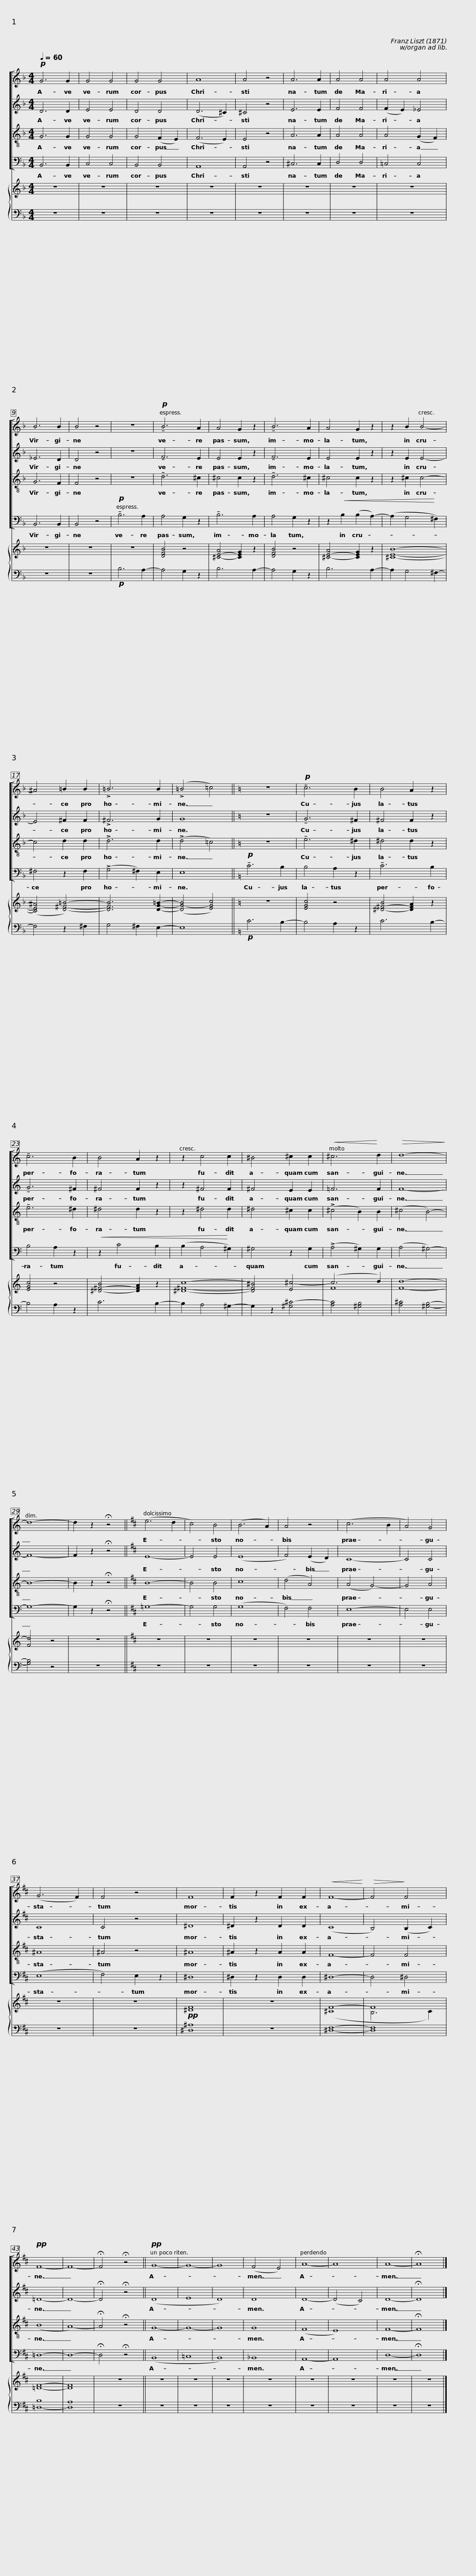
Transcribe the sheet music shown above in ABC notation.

X:1
%%score [ 1 2 3 4 ] { ( 5 7 ) | ( 6 8 ) }
L:1/8
Q:1/4=60
M:4/4
I:linebreak $
K:F
V:1 treble
V:2 treble
V:3 treble-8 transpose=-12
V:4 bass
V:5 treble
V:7 treble
V:6 bass
V:8 bass
V:1
!p! G6 G2 | G4 G4 | G4 G4 | A8 | A4 z4 | %5
 A6 A2 | A4 A4 | A4 A4 | B6 B2 |$ B4 z4 |$ %10
 z8 |!p! !tenuto!B6 A2 | A4 G2 z2 | !tenuto!B6 A2 | A4 G2 z2 | %15
 z2 B2 B4- | ^A4 =B2 B2 | !>!=B6 B2 |$ (!>!=B4 =c4) ||$[K:C] z8 | %20
!p! !tenuto!c6 B2 | B4 A2 z2 | !tenuto!c6 B2 | B4 A2 z2 | z2 c4 c2 | %25
 ^B4 ^c2 c2 |!<(! ^c6!<)! d2 |$!>(! d8-!>)! | d8- |$ d2 z2 !fermata!z4 || %30
[K:D] (e6 d2 | c4) B4 | (B6 A2) | A4 z4 | (c6 B2 | %35
 A4) G4 | (G6 F2) | F4 z4 | F8 | F2 z2 F2 F2 |$ %40
!<(! F8-!<)! |!>(! F4!>)! F4 |!pp! F8- | F8- | !fermata!F4 !fermata!z4 || %45
!pp! G8- | G8- | G8 | (F4 E4) | A8- | %50
 A8 | A8- | !fermata!A8 |] %53
V:2
 D6 D2 | E4 E4 | D4 D4 | (D6 ^C2) | ^C4 z4 | %5
 E6 E2 | F4 F4 | (F2 E2) _E4 | _E6 D2 |$ D4 z4 |$ %10
 z8 | !tenuto!F6 E2 | E4 E2 z2 | !tenuto!F6 E2 | E4 E2 z2 | %15
 z2 E2 E4- | E4 ^F2 F2 | !>!^F6 G2 |$ G8 ||$[K:C] z8 | %20
 !tenuto!G6 ^F2 | ^F4 F2 z2 | !tenuto!G6 ^F2 | ^F4 F2 z2 | z2 ^F4 F2 | %25
 ^F4 E2 E2 | =F6 F2 |$ F8- | F8- |$ F2 z2 !fermata!z4 || %30
[K:D] E8- | E4 E4 | (E8 | F4) (E2 D2) | C8- | %35
 C4 C4 | C8 | C4 z4 | ^D8 | ^D2 z2 D2 D2 |$ %40
 (C8 | B,4) (B,2 C2) | =D8- | D8- | !fermata!D4 !fermata!z4 || %45
 (D8 | E8 | D8) | D8 | D8- | %50
 (D4 C4) | D8- | !fermata!D8 |] %53
V:3
 G6 G2 | G4 G4 | G4 (F2 E2) | (F6 E2) | E4 z4 | %5
 A6 A2 | A4 A4 | A4 (G2 F2) | G6 F2 |$ F4 z4 |$ %10
 z8 | !tenuto!d6 ^c2 | ^c4 c2 z2 | !tenuto!d6 ^c2 | ^c4 c2 z2 | %15
 z2 ^c2 c4- | c4 d2 d2 | !>!d6 d2 |$ (!>!d4 =c4) ||$[K:C] z8 | %20
 !tenuto!e6 ^d2 | ^d4 d2 z2 | !tenuto!e6 ^d2 | ^d4 d2 z2 | z2 ^d4 d2 | %25
 ^d4 ^c2 c2 | (!>!^c4 B2) B2 |$ (^c4 B4-) | B8- |$ B2 z2 !fermata!z4 || %30
[K:D] B8- | B4 B4 | c8 | (d4 A4) | (A4 G4-) | %35
 G4 A4 | ^A8 | ^A4 z4 | ^A8 | ^A2 z2 A2 A2 |$ %40
 F8- | F4 F4 | (B8 | A8-) | !fermata!A4 !fermata!z4 || %45
 G8- | G8- | G8 | G8 | (F8 | %50
 E8) | F8- | !fermata!F8 |] %53
V:4
 B,,6 B,,2 | C,4 C,4 | B,,4 B,,4 | A,,8 | A,,4 z4 | %5
 ^C,6 C,2 | D,4 D,4 | =C,4 C,4 | B,,6 B,,2 |$ B,,4 z4 |$ %10
!p! !tenuto!B,6 A,2 | A,4 G,2 z2 | !tenuto!B,6 A,2 | A,4 G,2 z2 | z2!<(! B,2 (B,2 A,2-) | %15
 (A,2 G,4!<)! ^F,2) | ^F,4 z2 F,2 | (!>!G,4 ^F,2) E,2 |$ E,8 ||$[K:C]!p! !tenuto!C6 B,2 | %20
 B,4 A,2 z2 | !tenuto!C6 B,2 | B,4 A,2 z2 |!<(! z2 C4 B,2 | (B,2 A,4!<)! ^G,2) | %25
 ^G,4 z2 G,2 | (!>!A,4 ^G,2) G,2 |$ (A,4 ^G,4-) | G,8- |$ G,2 z2 !fermata!z4 || %30
[K:D] =G,8- | G,4 G,4 | (G,8 | F,4) F,4 | E,8- | %35
 E,4 E,4 | (E,8 | F,4) E,2 z2 | ^D,8 | ^D,2 z2 D,2 D,2 |$ %40
 ^D,8- | D,4 ^D,4 | =D,8- | D,8- | !fermata!D,4 !fermata!z4 || %45
 (B,,8 | =C,8 | B,,8) | _B,,8 | A,,8- | %50
 A,,8 | D,8- | !fermata!D,8 |] %53
V:5
 z8 | z8 | z8 | z8 | z8 | %5
 z8 | z8 | z8 | z8 |$ z8 |$ %10
 z8 | [DFB]4 z4 | [^C-E-A]4 [CEG]2 z2 | [DFB]4 z4 | [^C-E-A]4 [CEG]2 z2 | %15
 [^CEB]8- | ([CE^A]4 [D^F=B]4-) | [DFB]6 [DG=B]2- |$ ([DG-B]4 [EGc]4) ||$[K:C] z8 | %20
 [EGc]4 z4 | [^D-^F-B]4 [DFA]2 z2 | [EGc]4 z4 | [^D-^F-B]4 [DFA]2 z2 | [^D^Fc]8- | %25
 [DF^B]4 [E^c-]4 | (c6 d2) |$ d8- | [Fd]4 z4 |$ z8 || %30
[K:D] z8 | z8 | z8 | z8 | z8 | %35
 z8 | z8 | z8 |!pp! [^DF]8 | z8 |$ %40
 F8- | F8 | F8- | F8 | z8 || %45
 z8 | z8 | z8 | z8 | z8 | %50
 z8 | z8 | z8 |] %53
V:6
 z8 | z8 | z8 | z8 | z8 | %5
 z8 | z8 | z8 | z8 |$ z8 |$ %10
!p! B,6 A,2- | A,4 G,2 z2 | B,6 A,2- | A,4 G,2 z2 | B,6 A,2- | %15
 A,2 G,4 ^F,2- | F,4 z2 ^F,2 | G,4 ^F,2 E,2- |$ E,8 ||$[K:C]!p! C6 B,2- | %20
 B,4 A,2 z2 | C6 B,2- | B,4 A,2 z2 | C6 B,2- | B,2 A,4 ^G,2- | %25
 G,2 z2 [^G,^C-]4 | [A,C]4 [^G,B,]4 |$ [A,^C]4 [^G,B,]4- | [G,B,]4 z4 |$ z8 || %30
[K:D] z8 | z8 | z8 | z8 | z8 | %35
 z8 | z8 | z8 | [^D,^A,]8 | z8 |$ %40
 [^D,F,]8- | [D,F,]8 | B,8 | A,8 | z8 || %45
 z8 | z8 | z8 | z8 | z8 | %50
 z8 | z8 | z8 |] %53
V:7
 x8 | x8 | x8 | x8 | x8 | %5
 x8 | x8 | x8 | x8 |$ x8 |$ %10
 x8 | x8 | x8 | x8 | x8 | %15
 x8 | x8 | x8 |$ x8 ||$[K:C] x8 | %20
 x8 | x8 | x8 | x8 | x8 | %25
 x8 | F8 |$ F8- | x8 |$ x8 || %30
[K:D] x8 | x8 | x8 | x8 | x8 | %35
 x8 | x8 | x8 | x8 | x8 |$ %40
 (^C8 | B,6 C2) | =D8- | D8 | x8 || %45
 x8 | x8 | x8 | x8 | x8 | %50
 x8 | x8 | x8 |] %53
V:8
 x8 | x8 | x8 | x8 | x8 | %5
 x8 | x8 | x8 | x8 |$ x8 |$ %10
 x8 | x8 | x8 | x8 | x8 | %15
 x8 | x8 | x8 |$ x8 ||$[K:C] x8 | %20
 x8 | x8 | x8 | x8 | x8 | %25
 x8 | x8 |$ x8 | x8 |$ x8 || %30
[K:D] x8 | x8 | x8 | x8 | x8 | %35
 x8 | x8 | x8 | x8 | x8 |$ %40
 x8 | x8 | =D,8- | D,8 | x8 || %45
 x8 | x8 | x8 | x8 | x8 | %50
 x8 | x8 | x8 |] %53
